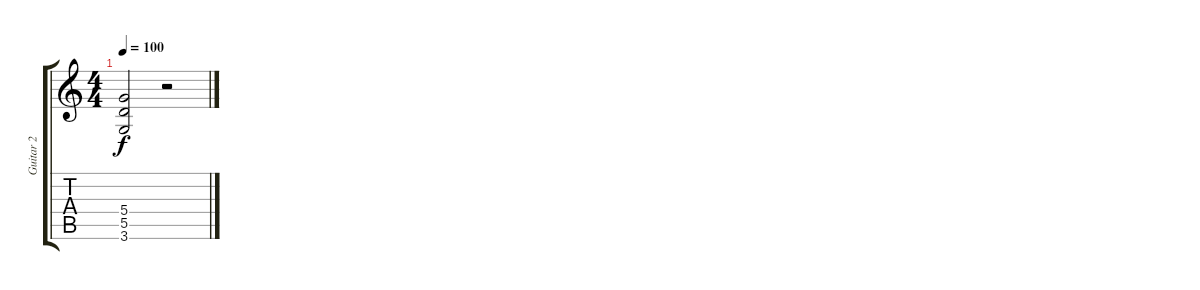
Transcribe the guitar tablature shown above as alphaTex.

\track ("Guitar 2" "Guitar 2") {instrument electricguitarclean}
\staff {score tabs}
\tuning (E4 B3 G3 D3 A2 E2) {hide}
\ts (4 4)
\tempo 100
\clef g2
\ks c
(5.4{t} 5.5{t} 3.6{t}).2{dy f} r.2
